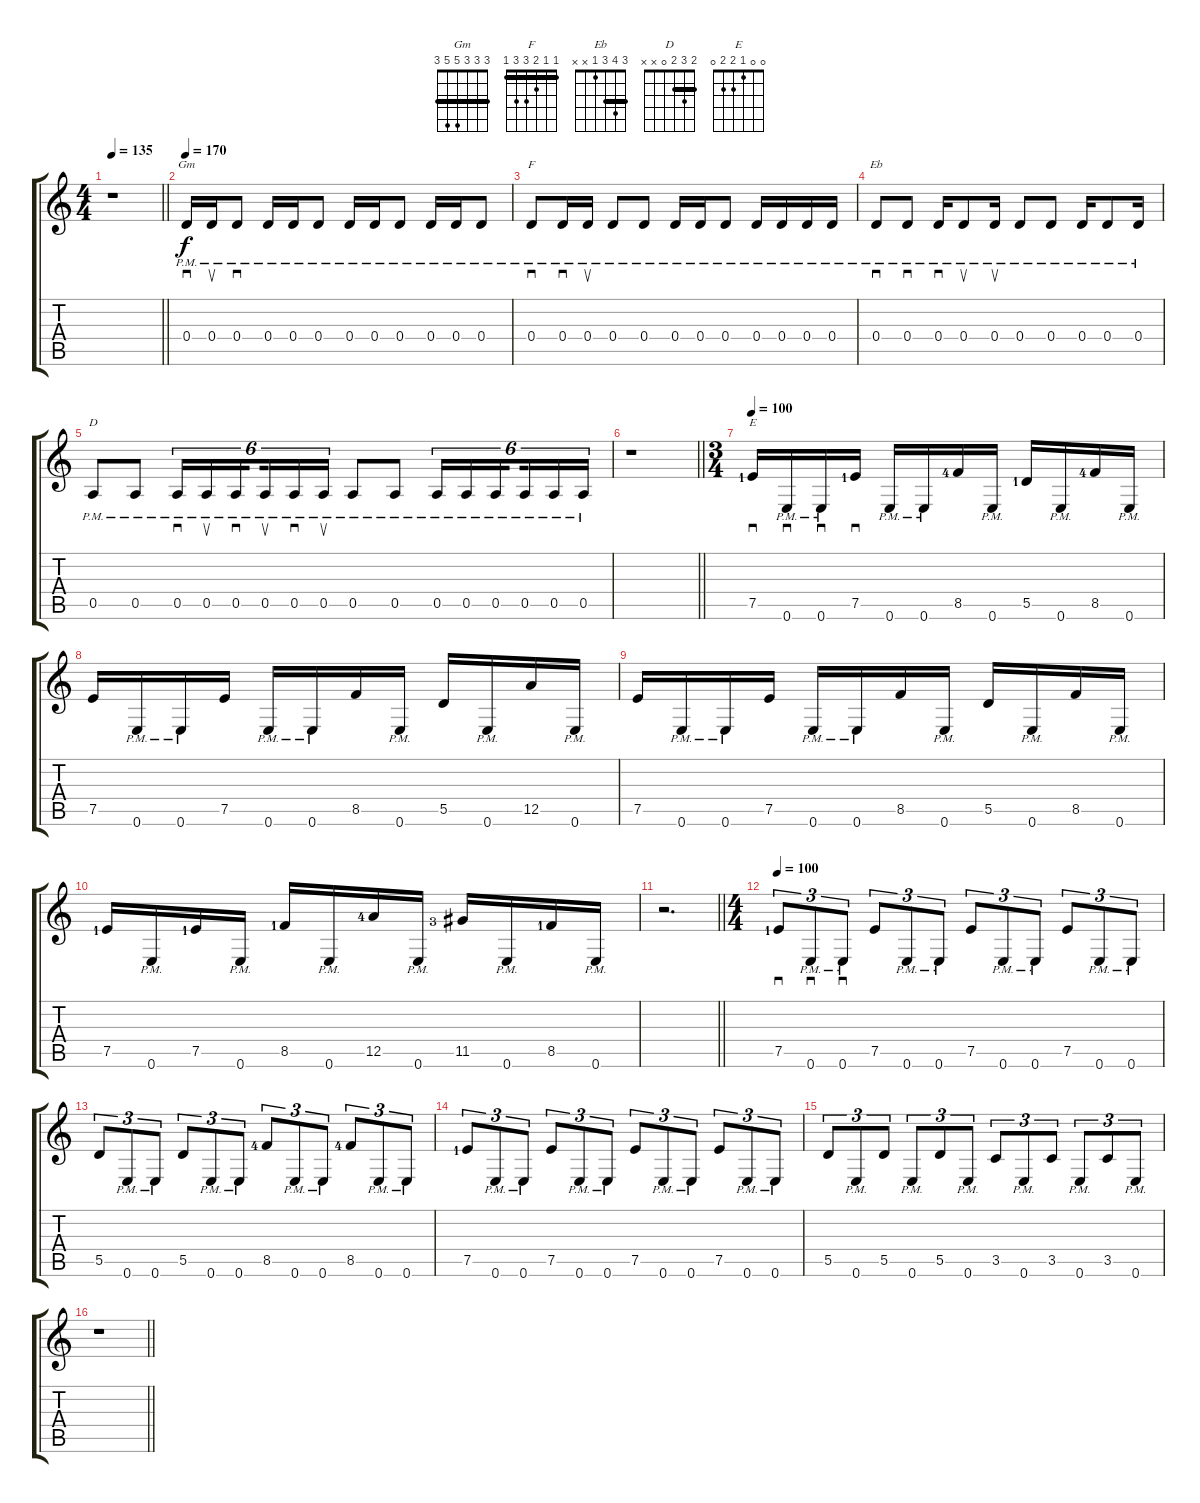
\track "" {instrument overdrivenguitar}
\staff {score tabs}
\tuning (E4 B3 G3 D3 A2 E2) {hide}
\chord ("Gm" 3 3 3 5 5 3) {barre 3}
\chord ("F" 1 1 2 3 3 1) {barre 1}
\chord ("Eb" 3 4 3 1 x x) {barre 3}
\chord ("D" 2 3 2 0 x x) {barre 2}
\chord ("E" 0 0 1 2 2 0)
\ts (4 4)
\tempo 135
\clef g2
\barLineRight lightlight
\ks c
r.1{dy f} |
\section ("" "")
\tempo 170
0.4{pm}.16{sd ch "Gm"} 0.4{pm}.16{su} 0.4{pm}.8{sd} 0.4{pm}.16 0.4{pm}.16 0.4{pm}.8 0.4{pm}.16 0.4{pm}.16 0.4{pm}.8 0.4{pm}.16 0.4{pm}.16 0.4{pm}.8 |
0.4{pm}.8{sd ch "F"} 0.4{pm}.16{sd} 0.4{pm}.16{su} 0.4{pm}.8 0.4{pm}.8 0.4{pm}.16 0.4{pm}.16 0.4{pm}.8 0.4{pm}.16 0.4{pm}.16 0.4{pm}.16 0.4{pm}.16 |
0.4{pm}.8{sd ch "Eb"} 0.4{pm}.8{sd} 0.4{pm}.16{sd} 0.4{pm}.8{su} 0.4{pm}.16{su} 0.4{pm}.8 0.4{pm}.8 0.4{pm}.16 0.4{pm}.8 0.4{pm}.16 |
0.5{pm}.8{ch "D"} 0.5{pm}.8 0.5{pm}.16{sd tu (6 4)} 0.5{pm}.16{su tu (6 4)} 0.5{pm}.16{sd tu (6 4) beam splitsecondary} 0.5{pm}.16{su tu (6 4)} 0.5{pm}.16{sd tu (6 4)} 0.5{pm}.16{su tu (6 4)} 0.5{pm}.8 0.5{pm}.8 0.5{pm}.16{tu (6 4)} 0.5{pm}.16{tu (6 4)} 0.5{pm}.16{tu (6 4) beam splitsecondary} 0.5{pm}.16{tu (6 4)} 0.5{pm}.16{tu (6 4)} 0.5{pm}.16{tu (6 4)} |
\barLineRight lightlight
r.1 |
\ts (3 4)
\section ("" "")
\tempo 100
7.5{lf 2}.16{sd ch "E"} 0.6{pm}.16{sd} 0.6{pm}.16{sd} 7.5{lf 2}.16{sd} 0.6{pm}.16 0.6{pm}.16 8.5{lf 5}.16 0.6{pm}.16 5.5{lf 2}.16 0.6{pm}.16 8.5{lf 5}.16 0.6{pm}.16 |
7.5.16 0.6{pm}.16 0.6{pm}.16 7.5.16 0.6{pm}.16 0.6{pm}.16 8.5.16 0.6{pm}.16 5.5.16 0.6{pm}.16 12.5.16 0.6{pm}.16 |
7.5.16 0.6{pm}.16 0.6{pm}.16 7.5.16 0.6{pm}.16 0.6{pm}.16 8.5.16 0.6{pm}.16 5.5.16 0.6{pm}.16 8.5.16 0.6{pm}.16 |
7.5{lf 2}.16 0.6{pm}.16 7.5{lf 2}.16 0.6{pm}.16 8.5{lf 2}.16 0.6{pm}.16 12.5{lf 5}.16 0.6{pm}.16 11.5{lf 4}.16 0.6{pm}.16 8.5{lf 2}.16 0.6{pm}.16 |
\barLineRight lightlight
r.2{d} |
\ts (4 4)
\section ("" "")
\tempo 100
7.5{lf 2}.8{sd tu (3 2)} 0.6{pm}.8{sd tu (3 2)} 0.6{pm}.8{sd tu (3 2)} 7.5.8{tu (3 2)} 0.6{pm}.8{tu (3 2)} 0.6{pm}.8{tu (3 2)} 7.5.8{tu (3 2)} 0.6{pm}.8{tu (3 2)} 0.6{pm}.8{tu (3 2)} 7.5.8{tu (3 2)} 0.6{pm}.8{tu (3 2)} 0.6{pm}.8{tu (3 2)} |
5.5.8{tu (3 2)} 0.6{pm}.8{tu (3 2)} 0.6{pm}.8{tu (3 2)} 5.5.8{tu (3 2)} 0.6{pm}.8{tu (3 2)} 0.6{pm}.8{tu (3 2)} 8.5{lf 5}.8{tu (3 2)} 0.6{pm}.8{tu (3 2)} 0.6{pm}.8{tu (3 2)} 8.5{lf 5}.8{tu (3 2)} 0.6{pm}.8{tu (3 2)} 0.6{pm}.8{tu (3 2)} |
7.5{lf 2}.8{tu (3 2)} 0.6{pm}.8{tu (3 2)} 0.6{pm}.8{tu (3 2)} 7.5.8{tu (3 2)} 0.6{pm}.8{tu (3 2)} 0.6{pm}.8{tu (3 2)} 7.5.8{tu (3 2)} 0.6{pm}.8{tu (3 2)} 0.6{pm}.8{tu (3 2)} 7.5.8{tu (3 2)} 0.6{pm}.8{tu (3 2)} 0.6{pm}.8{tu (3 2)} |
5.5.8{tu (3 2)} 0.6{pm}.8{tu (3 2)} 5.5.8{tu (3 2)} 0.6{pm}.8{tu (3 2)} 5.5.8{tu (3 2)} 0.6{pm}.8{tu (3 2)} 3.5.8{tu (3 2)} 0.6{pm}.8{tu (3 2)} 3.5.8{tu (3 2)} 0.6{pm}.8{tu (3 2)} 3.5.8{tu (3 2)} 0.6{pm}.8{tu (3 2)} |
\barLineRight lightlight
r.1
